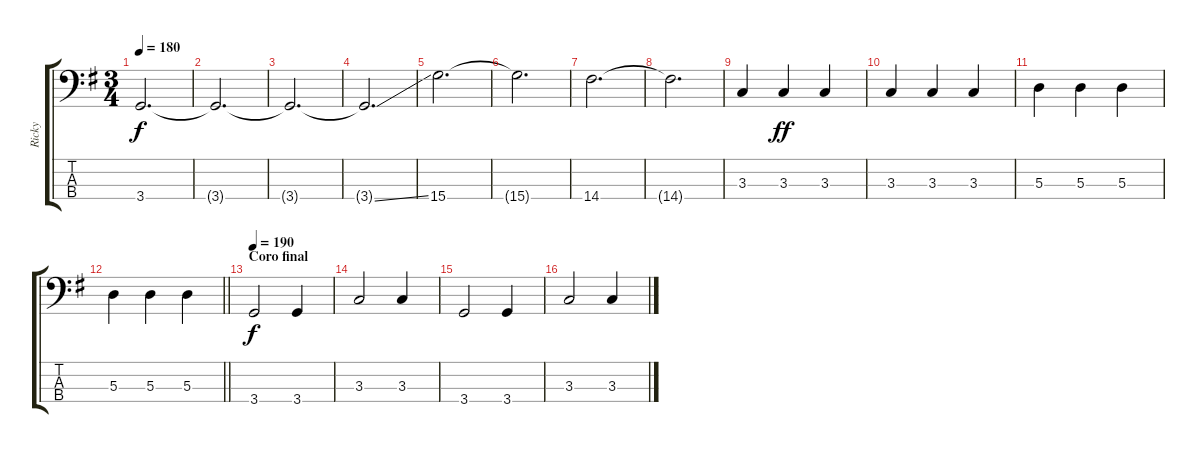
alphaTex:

\track ("Ricky" "Ricky") {instrument acousticbass}
\staff {score tabs}
\tuning (G2 D2 A1 E1) {hide}
\ts (3 4)
\tempo 180
\clef f4
\ks g
3.4{t}.2{d dy f} |
3.4{t}.2{d} |
3.4{t}.2{d} |
3.4{ss t}.2{d} |
15.4.2{d} |
15.4{t}.2{d} |
14.4.2{d} |
14.4{t}.2{d} |
3.3.4 3.3.4{dy ff} 3.3.4 |
3.3.4 3.3.4 3.3.4 |
5.3.4 5.3.4 5.3.4 |
\barLineRight lightlight
5.3.4 5.3.4 5.3.4 |
\section ("" "Coro final")
\tempo 190
3.4.2{dy f} 3.4.4 |
3.3.2 3.3.4 |
3.4.2 3.4.4 |
3.3.2 3.3.4
